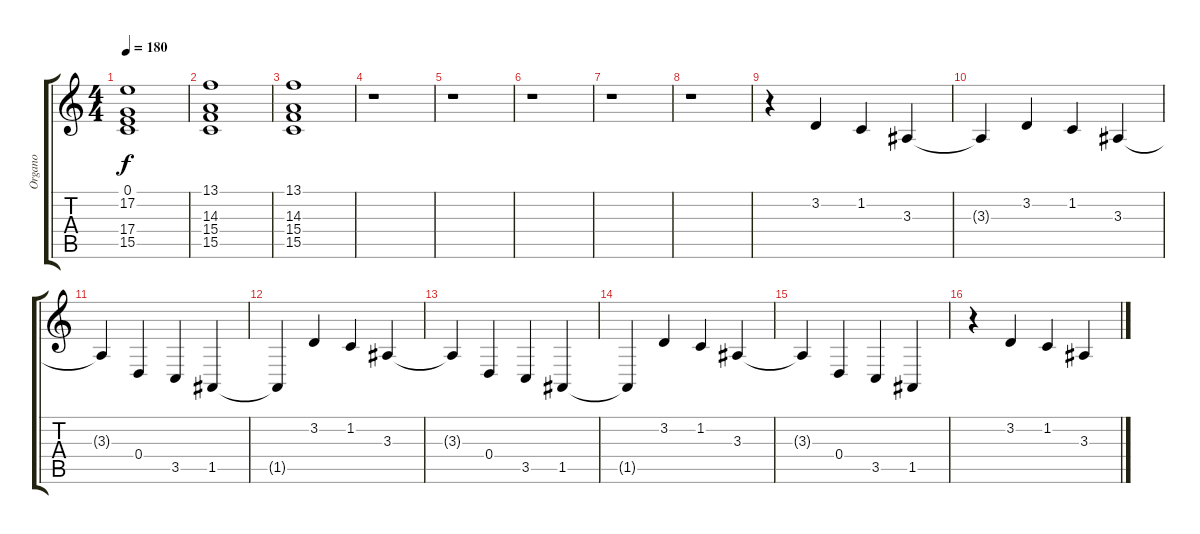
\track ("Organo" "Organo") {instrument ocarina}
\staff {score tabs}
\tuning (E4 B3 G3 D3 A2 E2) {hide}
\ts (4 4)
\tempo 180
\clef g2
\ks c
(0.1 17.2 17.4 15.5).1{dy f} |
(13.1 14.3 15.4 15.5).1 |
(13.1 14.3 15.4 15.5).1 |
r.1 |
r.1 |
r.1 |
r.1 |
r.1 |
r.4 3.2.4 1.2.4 3.3.4 |
3.3{t}.4 3.2.4 1.2.4 3.3.4 |
3.3{t}.4 0.4.4 3.5.4 1.5.4 |
1.5{t}.4 3.2.4 1.2.4 3.3.4 |
3.3{t}.4 0.4.4 3.5.4 1.5.4 |
1.5{t}.4 3.2.4 1.2.4 3.3.4 |
3.3{t}.4 0.4.4 3.5.4 1.5.4 |
r.4 3.2.4 1.2.4 3.3.4
